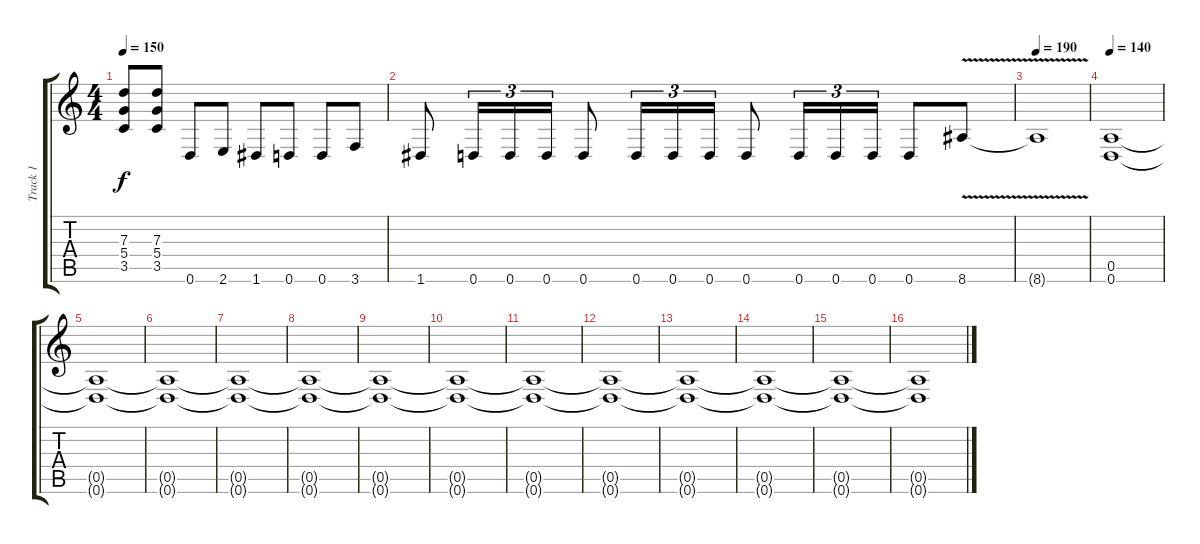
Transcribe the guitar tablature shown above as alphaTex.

\track ("Track 1" "Track 1") {instrument distortionguitar}
\staff {score tabs}
\tuning (E4 B3 G3 D3 A2 D2) {hide}
\ts (4 4)
\tempo 150
\clef g2
\ks c
(7.3{t} 5.4{t} 3.5{t}).8{dy f} (7.3 5.4 3.5).8 0.6.8 2.6.8 1.6.8 0.6.8 0.6.8 3.6.8 |
1.6.8 0.6.16{tu (3 2)} 0.6.16{tu (3 2)} 0.6.16{tu (3 2)} 0.6.8 0.6.16{tu (3 2)} 0.6.16{tu (3 2)} 0.6.16{tu (3 2)} 0.6.8 0.6.16{tu (3 2)} 0.6.16{tu (3 2)} 0.6.16{tu (3 2)} 0.6.8 8.6{v}.8 |
\tempo 190
8.6{t}.1 |
\tempo 140
(0.5 0.6).1{volume 8} |
(0.5{t} 0.6{t}).1 |
(0.5{t} 0.6{t}).1 |
(0.5{t} 0.6{t}).1 |
(0.5{t} 0.6{t}).1 |
(0.5{t} 0.6{t}).1{volume 0} |
(0.5{t} 0.6{t}).1 |
(0.5{t} 0.6{t}).1 |
(0.5{t} 0.6{t}).1 |
(0.5{t} 0.6{t}).1 |
(0.5{t} 0.6{t}).1 |
(0.5{t} 0.6{t}).1 |
(0.5{t} 0.6{t}).1
